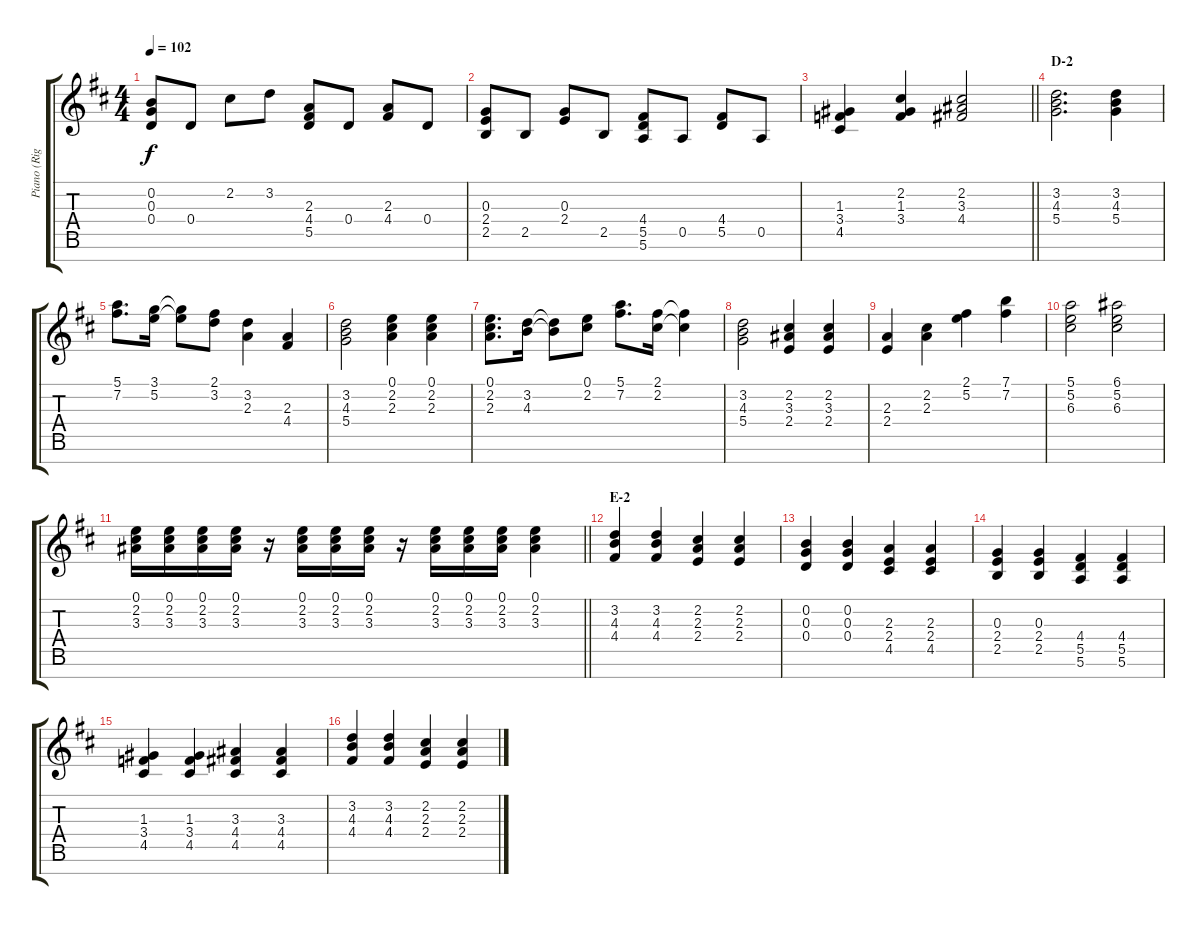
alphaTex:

\track ("Piano (Right Hand)" "Piano (Rig") {instrument acousticgrandpiano}
\staff {score tabs}
\tuning (E5 B4 G4 D4 A3 E3 B2) {hide}
\ts (4 4)
\tempo 102
\clef g2
\ks d
(0.2 0.3 0.4).8{dy f} 0.4.8 2.2.8 3.2.8 (2.3 4.4 5.5).8 0.4.8 (2.3 4.4).8 0.4.8 |
(0.3 2.4 2.5).8 2.5.8 (0.3 2.4).8 2.5.8 (4.4 5.5 5.6).8 0.5.8 (4.4 5.5).8 0.5.8 |
\barLineRight lightlight
(1.3 3.4 4.5).4 (2.2 1.3 3.4).4 (2.2 3.3 4.4).2 |
\section ("" "D-2")
(3.2 4.3 5.4).2{d} (3.2 4.3 5.4).4 |
(5.1 7.2).8{d} (3.1 5.2).16 (3.1{t} 5.2{t}).8 (2.1 3.2).8 (3.2 2.3).4 (2.3 4.4).4 |
(3.2 4.3 5.4).2 (0.1 2.2 2.3).4 (0.1 2.2 2.3).4 |
(0.1 2.2 2.3).8{d} (3.2 4.3).16 (3.2{t} 4.3{t}).8 (0.1 2.2).8 (5.1 7.2).8{d} (2.1 2.2).16 (2.1{t} 2.2{t}).4 |
(3.2 4.3 5.4).2 (2.2 3.3 2.4).4 (2.2 3.3 2.4).4 |
(2.3 2.4).4 (2.2 2.3).4 (2.1 5.2).4 (7.1 7.2).4 |
(5.1 5.2 6.3).2 (6.1 5.2 6.3).2 |
\barLineRight lightlight
(0.1 2.2 3.3).16 (0.1 2.2 3.3).16 (0.1 2.2 3.3).16 (0.1 2.2 3.3).16 r.16 (0.1 2.2 3.3).16 (0.1 2.2 3.3).16 (0.1 2.2 3.3).16 r.16 (0.1 2.2 3.3).16 (0.1 2.2 3.3).16 (0.1 2.2 3.3).16 (0.1 2.2 3.3).4 |
\section ("" "E-2")
(3.2 4.3 4.4).4 (3.2 4.3 4.4).4 (2.2 2.3 2.4).4 (2.2 2.3 2.4).4 |
(0.2 0.3 0.4).4 (0.2 0.3 0.4).4 (2.3 2.4 4.5).4 (2.3 2.4 4.5).4 |
(0.3 2.4 2.5).4 (0.3 2.4 2.5).4 (4.4 5.5 5.6).4 (4.4 5.5 5.6).4 |
(1.3 3.4 4.5).4 (1.3 3.4 4.5).4 (3.3 4.4 4.5).4 (3.3 4.4 4.5).4 |
(3.2 4.3 4.4).4 (3.2 4.3 4.4).4 (2.2 2.3 2.4).4 (2.2 2.3 2.4).4
